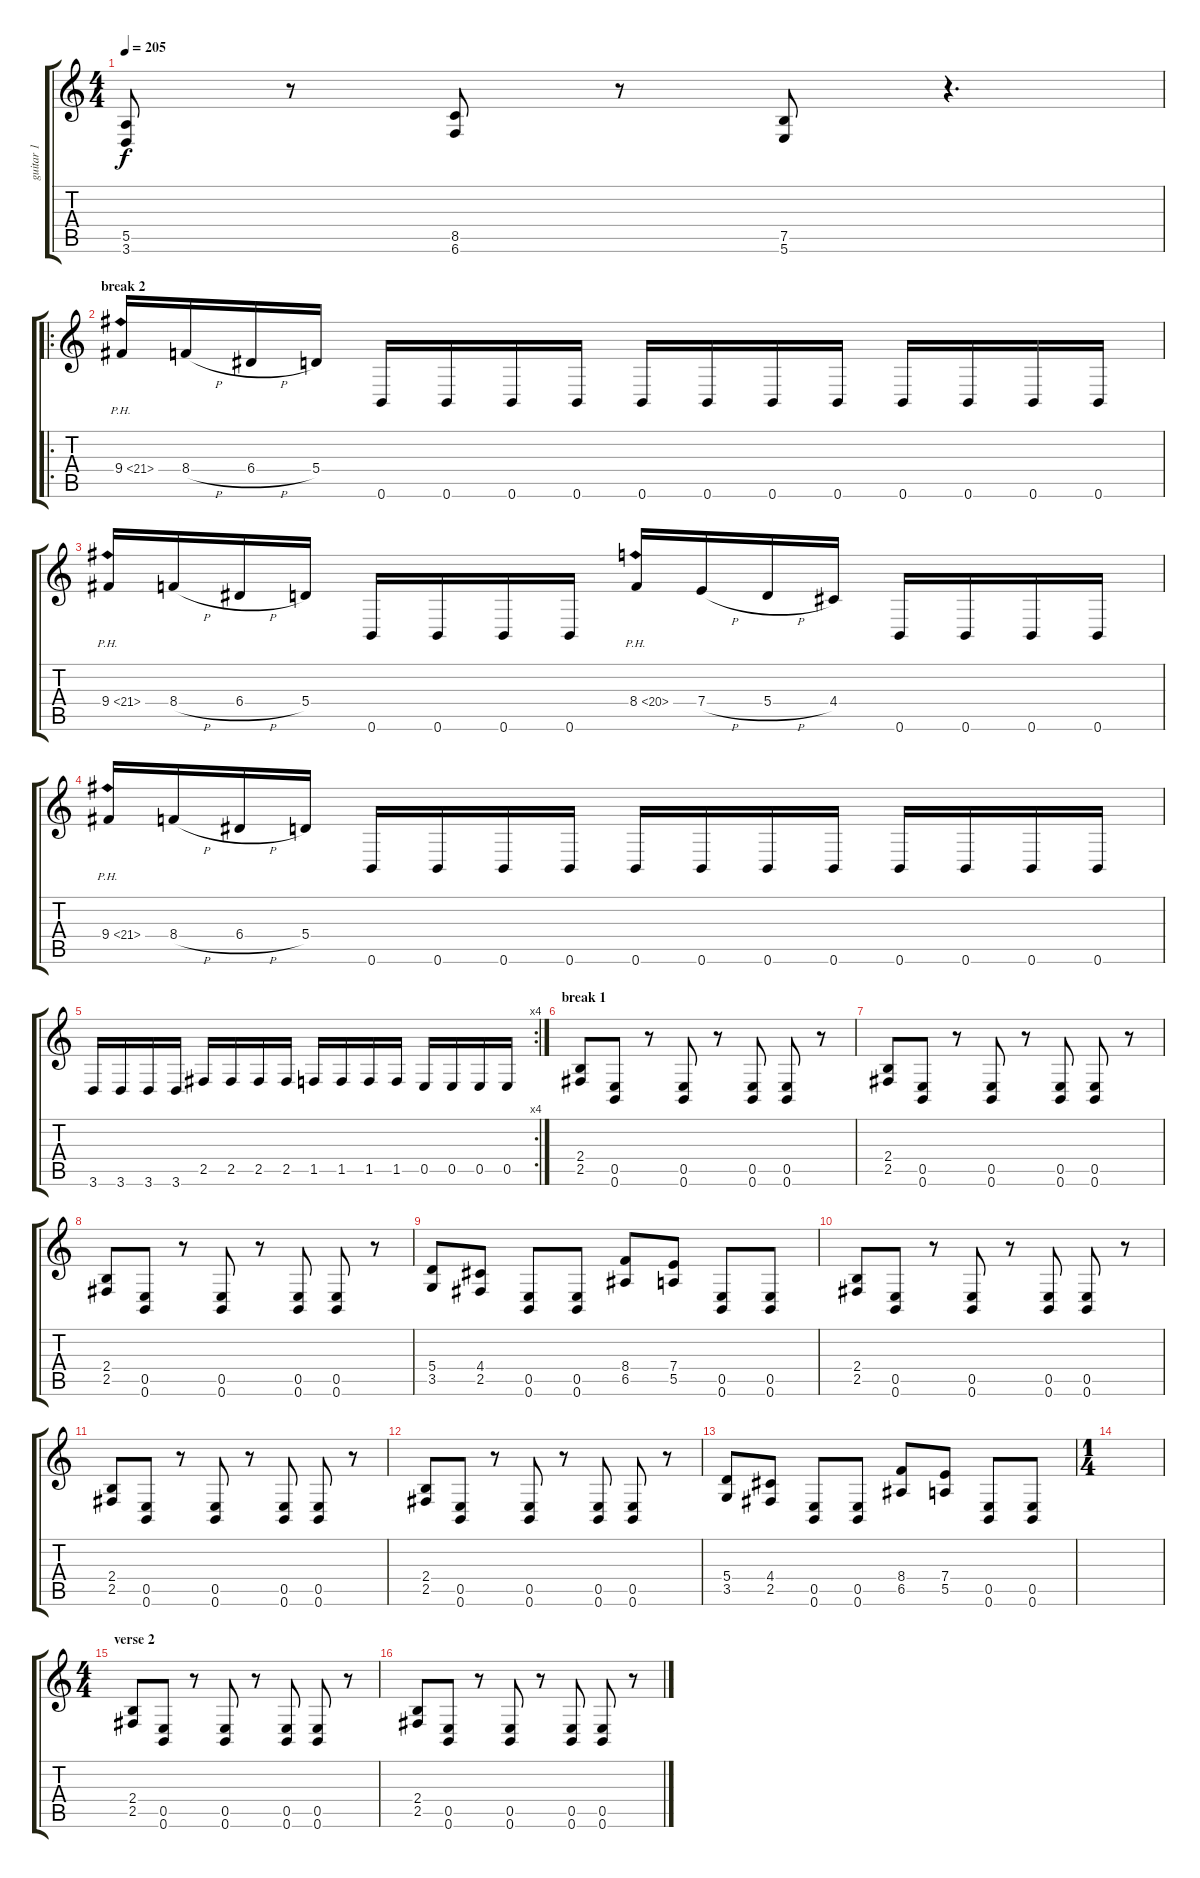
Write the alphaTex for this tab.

\track ("guitar 1" "guitar 1") {instrument distortionguitar}
\staff {score tabs}
\tuning (B3 Gb3 D3 A2 E2 B1) {hide}
\ts (4 4)
\tempo 205
\clef g2
\ks c
(5.5 3.6).8{dy f} r.8 (8.5 6.6).8 r.8 (7.5 5.6).8 r.4{d} |
\ro
\section ("" "break 2")
9.4{ph 12}.16 8.4{h}.16 6.4{h}.16 5.4.16 0.6.16 0.6.16 0.6.16 0.6.16 0.6.16 0.6.16 0.6.16 0.6.16 0.6.16 0.6.16 0.6.16 0.6.16 |
9.4{ph 12}.16 8.4{h}.16 6.4{h}.16 5.4.16 0.6.16 0.6.16 0.6.16 0.6.16 8.4{ph 12}.16 7.4{h}.16 5.4{h}.16 4.4.16 0.6.16 0.6.16 0.6.16 0.6.16 |
9.4{ph 12}.16 8.4{h}.16 6.4{h}.16 5.4.16 0.6.16 0.6.16 0.6.16 0.6.16 0.6.16 0.6.16 0.6.16 0.6.16 0.6.16 0.6.16 0.6.16 0.6.16 |
\rc 4
3.6.16 3.6.16 3.6.16 3.6.16 2.5.16 2.5.16 2.5.16 2.5.16 1.5.16 1.5.16 1.5.16 1.5.16 0.5.16 0.5.16 0.5.16 0.5.16 |
\section ("" "break 1")
(2.4 2.5).8 (0.5 0.6).8 r.8 (0.5 0.6).8 r.8 (0.5 0.6).8 (0.5 0.6).8 r.8 |
(2.4 2.5).8 (0.5 0.6).8 r.8 (0.5 0.6).8 r.8 (0.5 0.6).8 (0.5 0.6).8 r.8 |
(2.4 2.5).8 (0.5 0.6).8 r.8 (0.5 0.6).8 r.8 (0.5 0.6).8 (0.5 0.6).8 r.8 |
(5.4 3.5).8 (4.4 2.5).8 (0.5 0.6).8 (0.5 0.6).8 (8.4 6.5).8 (7.4 5.5).8 (0.5 0.6).8 (0.5 0.6).8 |
(2.4 2.5).8 (0.5 0.6).8 r.8 (0.5 0.6).8 r.8 (0.5 0.6).8 (0.5 0.6).8 r.8 |
(2.4 2.5).8 (0.5 0.6).8 r.8 (0.5 0.6).8 r.8 (0.5 0.6).8 (0.5 0.6).8 r.8 |
(2.4 2.5).8 (0.5 0.6).8 r.8 (0.5 0.6).8 r.8 (0.5 0.6).8 (0.5 0.6).8 r.8 |
(5.4 3.5).8 (4.4 2.5).8 (0.5 0.6).8 (0.5 0.6).8 (8.4 6.5).8 (7.4 5.5).8 (0.5 0.6).8 (0.5 0.6).8 |
\ts (1 4)
|
\ts (4 4)
\section ("" "verse 2")
(2.4 2.5).8 (0.5 0.6).8 r.8 (0.5 0.6).8 r.8 (0.5 0.6).8 (0.5 0.6).8 r.8 |
(2.4 2.5).8 (0.5 0.6).8 r.8 (0.5 0.6).8 r.8 (0.5 0.6).8 (0.5 0.6).8 r.8
